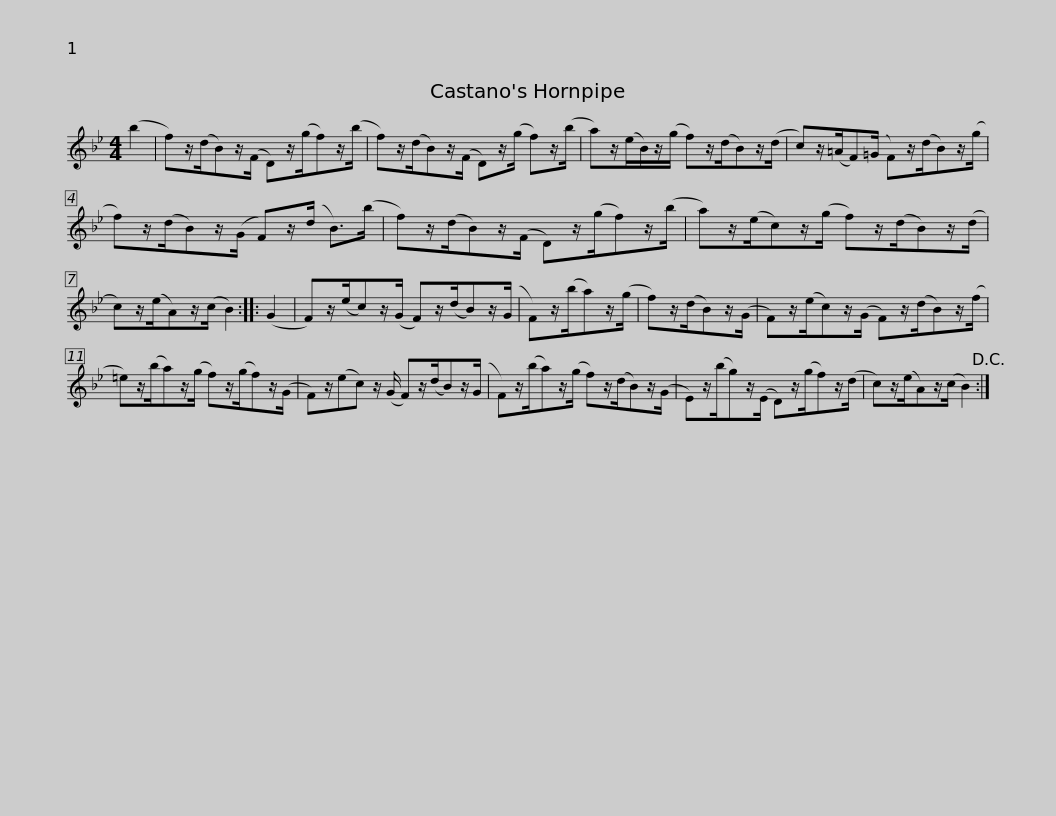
X:1
L:1/8
M:4/4
I:linebreak $
K:Bb
V:1 treble
V:1
 (b2 | f)z/(d/B)z/(F/ D)z/(g/f)z/(b/ | f)z/(d/B)z/(F/ D)z/(g/ f)z/(b/ | a)z/(e/B/)z/(g/ f)z/(d/B)z/(d/ |$ c)z/(=A/F)(=G/ F)z/(d/B)z/(g/ | %5
 f)z/(d/B)z/(G/ F)z/(d/ B>)(b | f)z/(d/B)z/(F/ D)z/(g/f)z/(b/ | a)z/(e/c)z/(g/ f)z/(d/B)z/(d/ |$ c)z/(e/A)z/(c/ B2) :: (G2 | %10
 F)z/(e/c)z/(G/ F)z/(d/B)z/(G/ | F)z/(b/a)z/(g/ | f)z/(d/B)z/(G/ | F)z/(e/c)z/(G/ F)z/(d/B)z/(f/ |$ =e)z/(b/a)z/(g/ f)z/(g/f)z/(G/ | %15
 F)z/(ec) z/ (G/ F)z/(d/B)z/(G/ | F)z/(b/a)z/(g/ f)z/(d/B)z/(G/ |$ E)z/(b/g)z/(E/ D)z/(g/f)z/(d/ | c)z/(e/A)z/(c/ B2)!D.C.! :| %19
